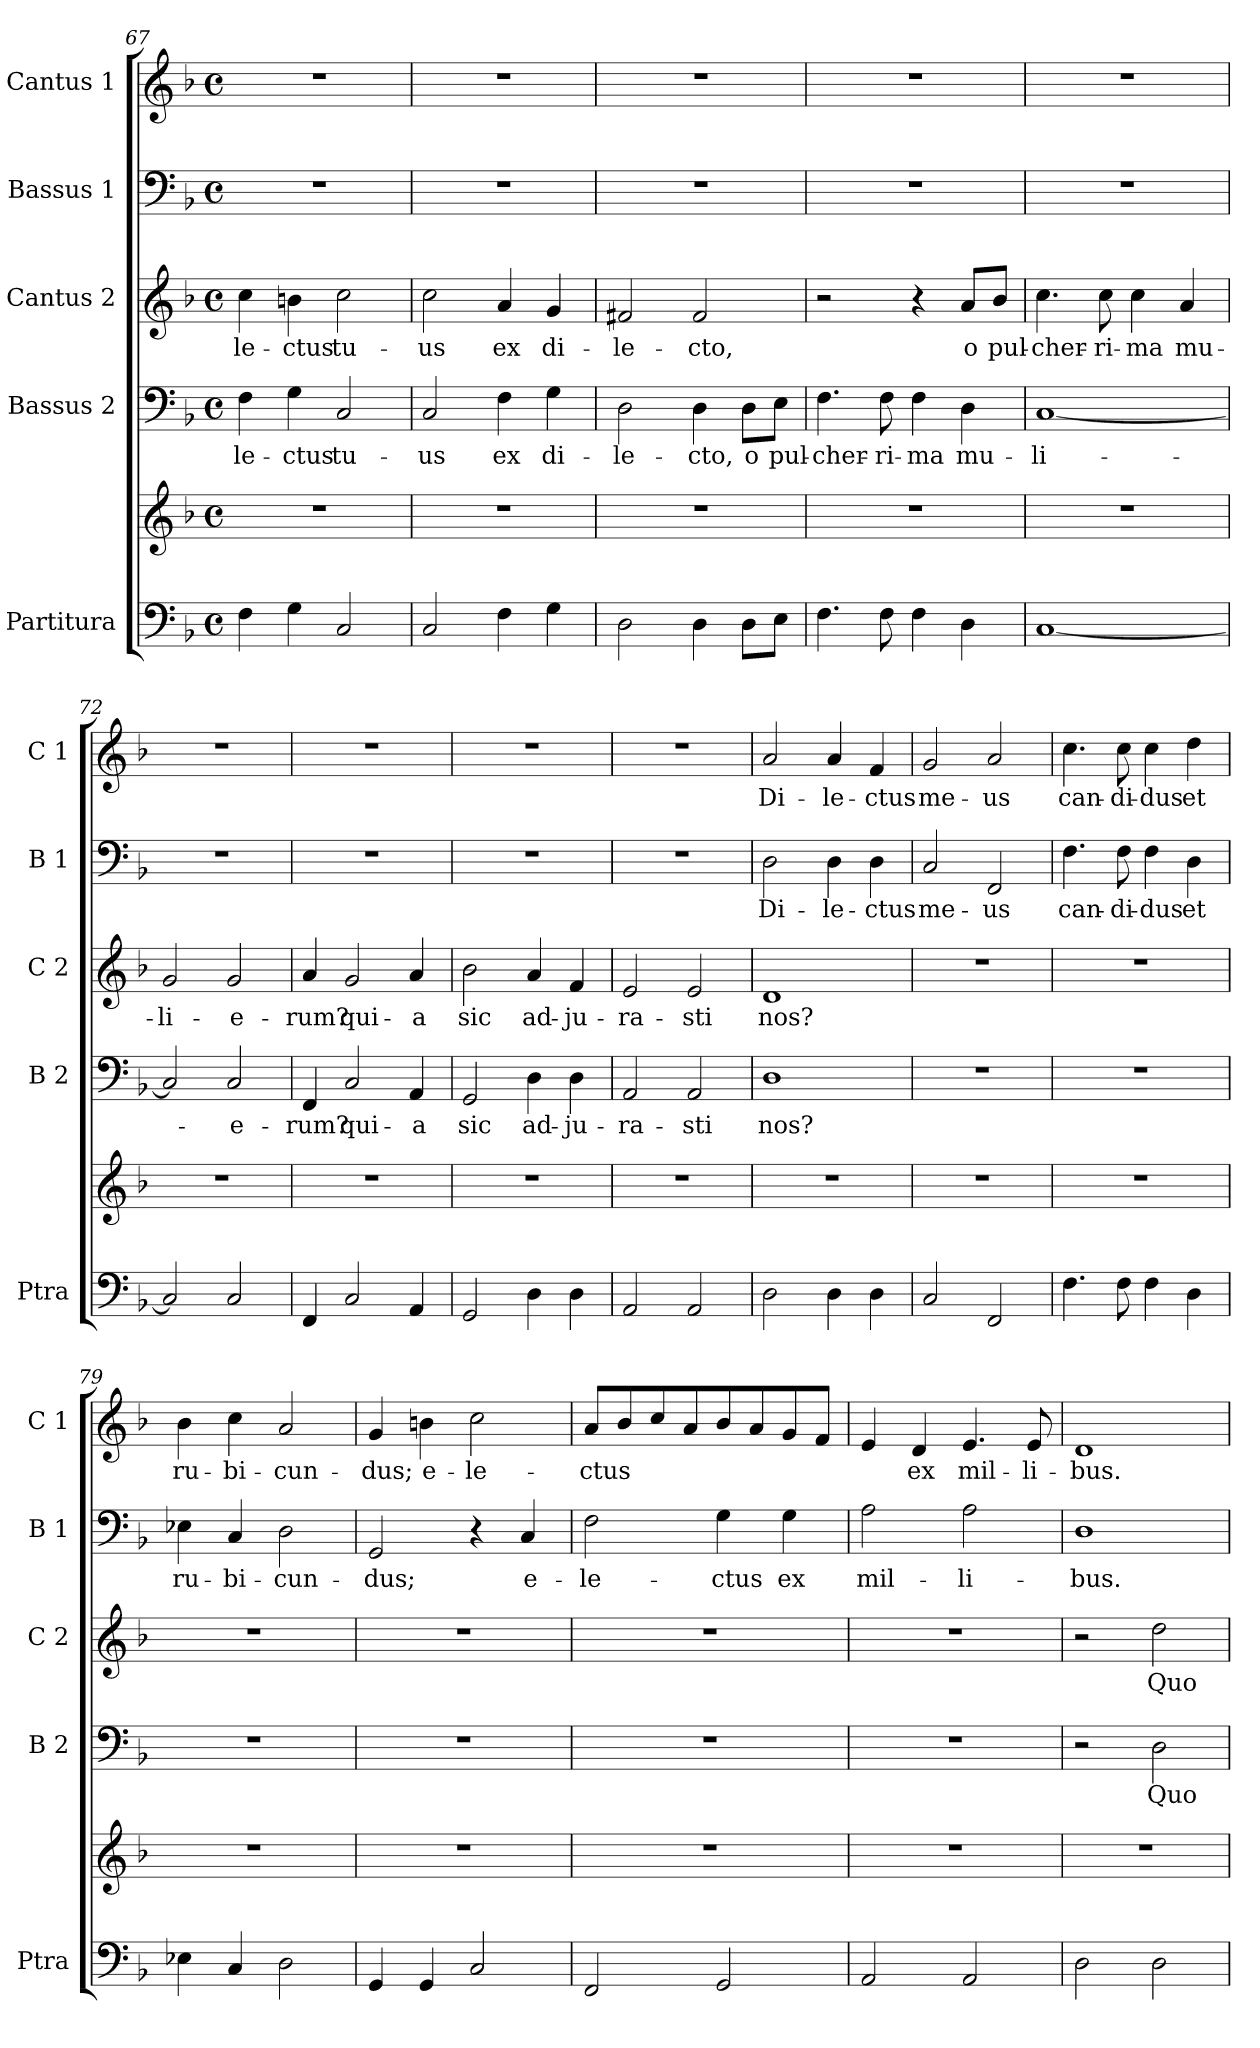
**kern	**kern	**kern	**text	**kern	**text	**kern	**text	**kern	**text
*part5	*part5	*part4	*part4	*part3	*part3	*part2	*part2	*part1	*part1
*staff6	*staff5	*staff4	*staff4	*staff3	*staff3	*staff2	*staff2	*staff1	*staff1
*I"Partitura	*	*I"Bassus 2	*	*I"Cantus 2	*	*I"Bassus 1	*	*I"Cantus 1	*
*I'Ptra	*	*I'B 2	*	*I'C 2	*	*I'B 1	*	*I'C 1	*
*clefF4	*clefG2	*clefF4	*	*clefG2	*	*clefF4	*	*clefG2	*
*k[b-]	*k[b-]	*k[b-]	*	*k[b-]	*	*k[b-]	*	*k[b-]	*
*F:	*F:	*F:	*	*F:	*	*F:	*	*F:	*
*M4/4	*M4/4	*M4/4	*	*M4/4	*	*M4/4	*	*M4/4	*
*met(c)	*met(c)	*met(c)	*	*met(c)	*	*met(c)	*	*met(c)	*
=67	=67	=67	=67	=67	=67	=67	=67	=67	=67
!	!	!	!LO:LY:b	!	!LO:LY:b	!	!	!	!
4F\	1r	4F\	-le-	4cc\	-le-	1r	.	1r	.
!	!	!	!LO:LY:b	!	!LO:LY:b	!	!	!	!
4G\	.	4G\	-ctus	4bn\	-ctus	.	.	.	.
!	!	!	!LO:LY:b	!	!LO:LY:b	!	!	!	!
2C/	.	2C/	tu-	2cc\	tu-	.	.	.	.
=68	=68	=68	=68	=68	=68	=68	=68	=68	=68
!	!	!	!LO:LY:b	!	!LO:LY:b	!	!	!	!
2C/	1r	2C/	-us	2cc\	-us	1r	.	1r	.
!	!	!	!LO:LY:b	!	!LO:LY:b	!	!	!	!
4F\	.	4F\	ex	4a/	ex	.	.	.	.
!	!	!	!LO:LY:b	!	!LO:LY:b	!	!	!	!
4G\	.	4G\	di-	4g/	di-	.	.	.	.
!!LO:LB:g=z
=69	=69	=69	=69	=69	=69	=69	=69	=69	=69
!	!	!	!LO:LY:b	!	!LO:LY:b	!	!	!	!
2D\	1r	2D\	-le-	2f#X/	-le-	1r	.	1r	.
!	!	!	!LO:LY:b	!	!LO:LY:b	!	!	!	!
4D\	.	4D\	-cto,	2f#/	-cto,	.	.	.	.
!	!	!	!LO:LY:b	!	!	!	!	!	!
8D\L	.	8D\L	o	.	.	.	.	.	.
!	!	!	!LO:LY:b	!	!	!	!	!	!
8E\J	.	8E\J	pul-	.	.	.	.	.	.
=70	=70	=70	=70	=70	=70	=70	=70	=70	=70
!	!	!	!LO:LY:b	!	!	!	!	!	!
4.F\	1r	4.F\	-cher-	2r	.	1r	.	1r	.
!	!	!	!LO:LY:b	!	!	!	!	!	!
8F\	.	8F\	-ri-	.	.	.	.	.	.
!	!	!	!LO:LY:b	!	!	!	!	!	!
4F\	.	4F\	-ma	4r	.	.	.	.	.
!	!	!	!LO:LY:b	!	!LO:LY:b	!	!	!	!
4D\	.	4D\	mu-	8a/L	o	.	.	.	.
!	!	!	!	!	!LO:LY:b	!	!	!	!
.	.	.	.	8b-/J	pul-	.	.	.	.
=71	=71	=71	=71	=71	=71	=71	=71	=71	=71
!	!	!	!LO:LY:b	!	!LO:LY:b	!	!	!	!
[1C	1r	[1C	-li-	4.cc\	-cher-	1r	.	1r	.
!	!	!	!	!	!LO:LY:b	!	!	!	!
.	.	.	.	8cc\	-ri-	.	.	.	.
!	!	!	!	!	!LO:LY:b	!	!	!	!
.	.	.	.	4cc\	-ma	.	.	.	.
!	!	!	!	!	!LO:LY:b	!	!	!	!
.	.	.	.	4a/	mu-	.	.	.	.
=72	=72	=72	=72	=72	=72	=72	=72	=72	=72
!	!	!	!	!	!LO:LY:b	!	!	!	!
2C/]	1r	2C/]	.	2g/	-li-	1r	.	1r	.
!	!	!	!LO:LY:b	!	!LO:LY:b	!	!	!	!
2C/	.	2C/	-e-	2g/	-e-	.	.	.	.
=73	=73	=73	=73	=73	=73	=73	=73	=73	=73
!	!	!	!LO:LY:b	!	!LO:LY:b	!	!	!	!
4FF/	1r	4FF/	-rum?	4a/	-rum?	1r	.	1r	.
!	!	!	!LO:LY:b	!	!LO:LY:b	!	!	!	!
2C/	.	2C/	qui-	2g/	qui-	.	.	.	.
!	!	!	!LO:LY:b	!	!LO:LY:b	!	!	!	!
4AA/	.	4AA/	-a	4a/	-a	.	.	.	.
=74	=74	=74	=74	=74	=74	=74	=74	=74	=74
!	!	!	!LO:LY:b	!	!LO:LY:b	!	!	!	!
2GG/	1r	2GG/	sic	2b-\	sic	1r	.	1r	.
!	!	!	!LO:LY:b	!	!LO:LY:b	!	!	!	!
4D\	.	4D\	ad-	4a/	ad-	.	.	.	.
!	!	!	!LO:LY:b	!	!LO:LY:b	!	!	!	!
4D\	.	4D\	-ju-	4f/	-ju-	.	.	.	.
=75	=75	=75	=75	=75	=75	=75	=75	=75	=75
!	!	!	!LO:LY:b	!	!LO:LY:b	!	!	!	!
2AA/	1r	2AA/	-ra-	2e/	-ra-	1r	.	1r	.
!	!	!	!LO:LY:b	!	!LO:LY:b	!	!	!	!
2AA/	.	2AA/	-sti	2e/	-sti	.	.	.	.
=76	=76	=76	=76	=76	=76	=76	=76	=76	=76
!	!	!	!LO:LY:b	!	!LO:LY:b	!	!LO:LY:b	!	!LO:LY:b
2D\	1r	1D	nos?	1d	nos?	2D\	Di-	2a/	Di-
!	!	!	!	!	!	!	!LO:LY:b	!	!LO:LY:b
4D\	.	.	.	.	.	4D\	-le-	4a/	-le-
!	!	!	!	!	!	!	!LO:LY:b	!	!LO:LY:b
4D\	.	.	.	.	.	4D\	-ctus	4f/	-ctus
=77	=77	=77	=77	=77	=77	=77	=77	=77	=77
!	!	!	!	!	!	!	!LO:LY:b	!	!LO:LY:b
2C/	1r	1r	.	1r	.	2C/	me-	2g/	me-
!	!	!	!	!	!	!	!LO:LY:b	!	!LO:LY:b
2FF/	.	.	.	.	.	2FF/	-us	2a/	-us
!!LO:PB:g=z
=78	=78	=78	=78	=78	=78	=78	=78	=78	=78
!	!	!	!	!	!	!	!LO:LY:b	!	!LO:LY:b
4.F\	1r	1r	.	1r	.	4.F\	can-	4.cc\	can-
!	!	!	!	!	!	!	!LO:LY:b	!	!LO:LY:b
8F\	.	.	.	.	.	8F\	-di-	8cc\	-di-
!	!	!	!	!	!	!	!LO:LY:b	!	!LO:LY:b
4F\	.	.	.	.	.	4F\	-dus	4cc\	-dus
!	!	!	!	!	!	!	!LO:LY:b	!	!LO:LY:b
4D\	.	.	.	.	.	4D\	et	4dd\	et
=79	=79	=79	=79	=79	=79	=79	=79	=79	=79
!	!	!	!	!	!	!	!LO:LY:b	!	!LO:LY:b
4E-X\	1r	1r	.	1r	.	4E-X\	ru-	4b-\	ru-
!	!	!	!	!	!	!	!LO:LY:b	!	!LO:LY:b
4C/	.	.	.	.	.	4C/	-bi-	4cc\	-bi-
!	!	!	!	!	!	!	!LO:LY:b	!	!LO:LY:b
2D\	.	.	.	.	.	2D\	-cun-	2a/	-cun-
=80	=80	=80	=80	=80	=80	=80	=80	=80	=80
!	!	!	!	!	!	!	!LO:LY:b	!	!LO:LY:b
4GG/	1r	1r	.	1r	.	2GG/	-dus;	4g/	-dus;
!	!	!	!	!	!	!	!	!	!LO:LY:b
4GG/	.	.	.	.	.	.	.	4bn\	e-
!	!	!	!	!	!	!	!	!	!LO:LY:b
2C/	.	.	.	.	.	4r	.	2cc\	-le-
!	!	!	!	!	!	!	!LO:LY:b	!	!
.	.	.	.	.	.	4C/	e-	.	.
=81	=81	=81	=81	=81	=81	=81	=81	=81	=81
!	!	!	!	!	!	!	!LO:LY:b	!	!LO:LY:b
2FF/	1r	1r	.	1r	.	2F\	-le-	8a/L	-ctus
.	.	.	.	.	.	.	.	8b-/	.
.	.	.	.	.	.	.	.	8cc/	.
.	.	.	.	.	.	.	.	8a/	.
!	!	!	!	!	!	!	!LO:LY:b	!	!
2GG/	.	.	.	.	.	4G\	-ctus	8b-/	.
.	.	.	.	.	.	.	.	8a/	.
!	!	!	!	!	!	!	!LO:LY:b	!	!
.	.	.	.	.	.	4G\	ex	8g/	.
.	.	.	.	.	.	.	.	8f/J	.
=82	=82	=82	=82	=82	=82	=82	=82	=82	=82
!	!	!	!	!	!	!	!LO:LY:b	!	!
2AA/	1r	1r	.	1r	.	2A\	mil-	4e/	.
!	!	!	!	!	!	!	!	!	!LO:LY:b
.	.	.	.	.	.	.	.	4d/	ex
!	!	!	!	!	!	!	!LO:LY:b	!	!LO:LY:b
2AA/	.	.	.	.	.	2A\	-li-	4.e/	mil-
!	!	!	!	!	!	!	!	!	!LO:LY:b
.	.	.	.	.	.	.	.	8e/	-li-
=83	=83	=83	=83	=83	=83	=83	=83	=83	=83
!	!	!	!	!	!	!	!LO:LY:b	!	!LO:LY:b
2D\	1r	2r	.	2r	.	1D	-bus.	1d	-bus.
!	!	!	!LO:LY:b	!	!LO:LY:b	!	!	!	!
2D\	.	2D\	Quo	2dd\	Quo	.	.	.	.
=	=	=	=	=	=	=	=	=	=
*-	*-	*-	*-	*-	*-	*-	*-	*-	*-
